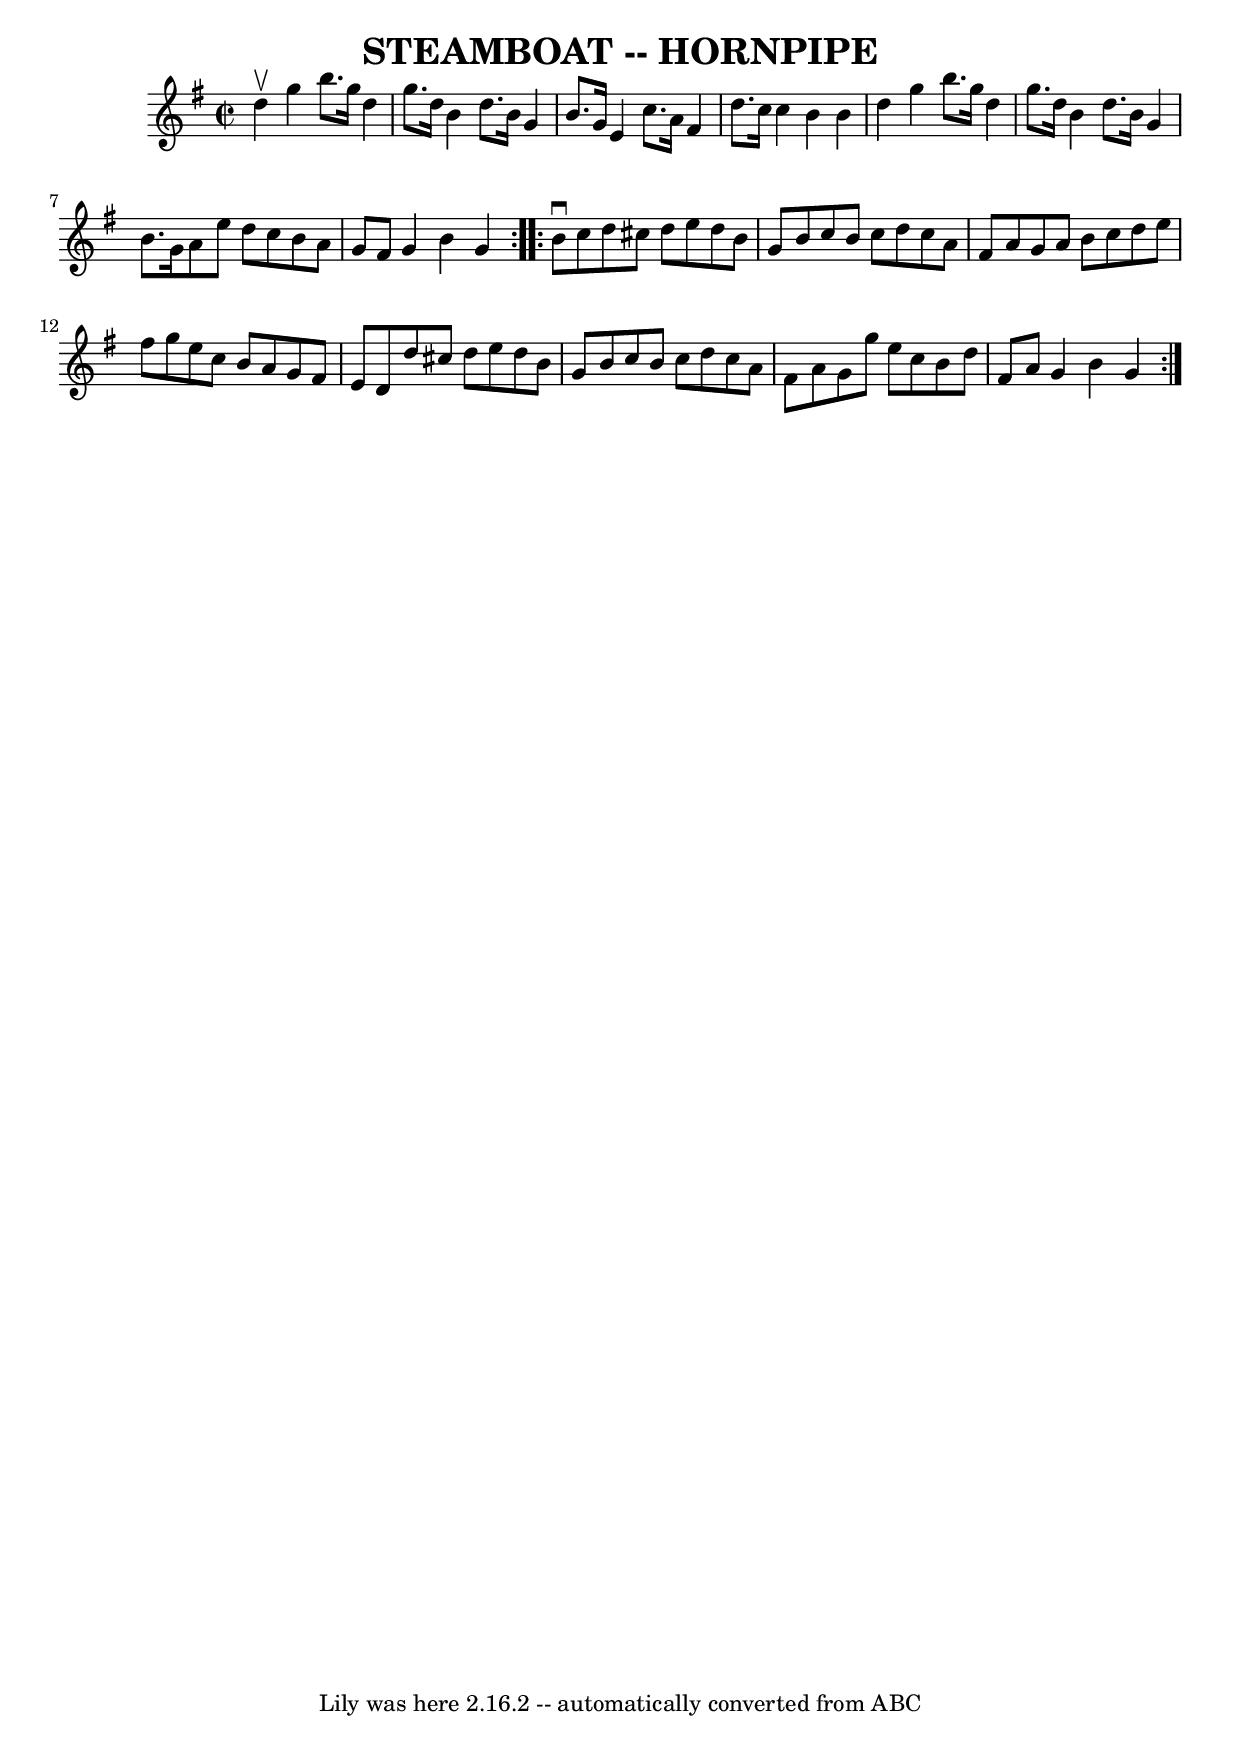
\version "2.16.2"
\include "Mammoth.ily"
\header {
	%% book = "Ryan's Mammoth Collection of Fiddle Tunes"
	crossRefNumber = "1"
	footnotes = ""
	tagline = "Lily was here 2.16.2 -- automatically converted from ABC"
	title = "STEAMBOAT -- HORNPIPE"
}
voicedefault =  {


\repeat volta 2 {
\override Staff.TimeSignature #'style = #'C
 \time 2/2 
\key g \major d''4^\upbow       |
 g''4 b''8. g''16 
 d''4 g''8. d''16    |
 b'4 d''8. b'16 g'4 b'8.    
g'16    |
 e'4 c''8. a'16 fis'4 d''8. c''16    |
  
 c''4 b'4 b'4 d''4    |
     |
 g''4 b''8. g''16   
 d''4 g''8. d''16    |
 b'4 d''8. b'16 g'4 b'8.    
g'16    |
 a'8 e''8 d''8 c''8 b'8 a'8 g'8 fis'8    
|
 g'4 b'4 g'4    }     \repeat volta 2 { b'8^\downbow c''8  
      |
 d''8 cis''8 d''8 e''8 d''8 b'8 g'8 b'8    
|
 c''8 b'8 c''8 d''8 c''8 a'8 fis'8 a'8    
|
 g'8 a'8 b'8 c''8 d''8 e''8 fis''8 g''8    
|
 e''8 c''8 b'8 a'8 g'8 fis'8 e'8 d'8    |
 
    |
 d''8 cis''8 d''8 e''8 d''8 b'8 g'8 b'8    
|
 c''8 b'8 c''8 d''8 c''8 a'8 fis'8 a'8    
|
 g'8 g''8 e''8 c''8 b'8 d''8 fis'8 a'8    
|
 g'4 b'4 g'4    }   
}

\score{
    <<

	\context Staff="default"
	{
	    \voicedefault 
	}

    >>
	\layout {
	}
	\midi {}
}
